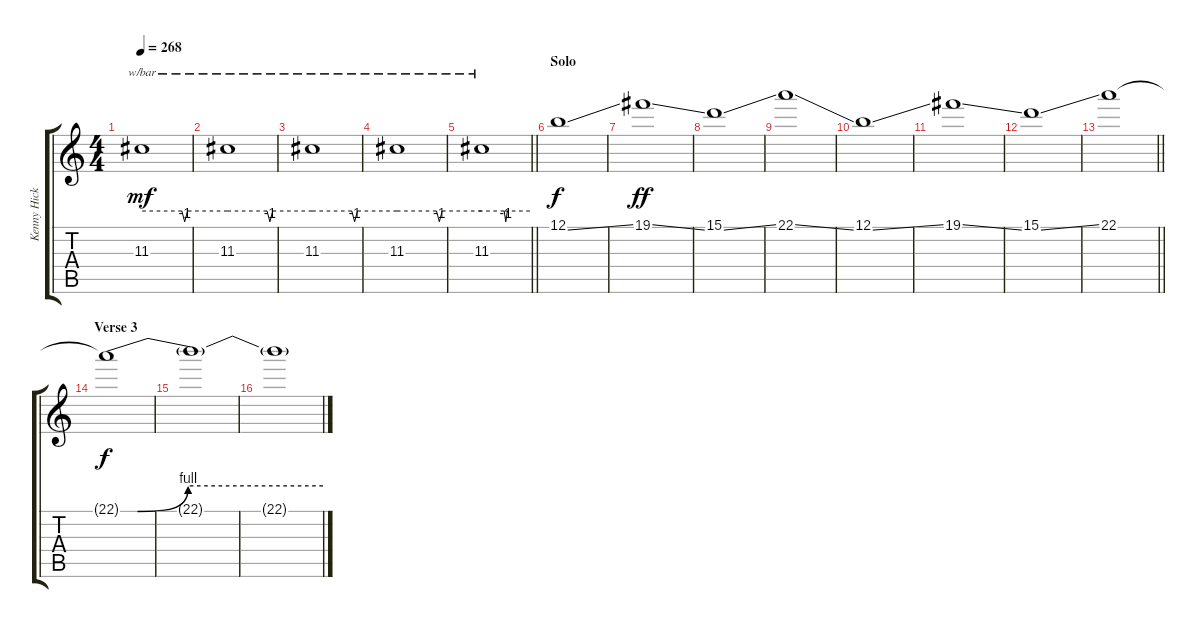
\track ("Kenny Hickey" "Kenny Hick") {instrument distortionguitar}
\staff {score tabs}
\tuning (B3 Gb3 D3 A2 E2 B1) {hide}
\ts (4 4)
\tempo 268
\clef g2
\ks c
11.3.1{tbe (custom default 0 0 28 0 30 -4 32 0 60 0) dy mf} |
11.3.1{tbe (custom default 0 0 28 0 30 -4 32 0 60 0)} |
11.3.1{tbe (custom default 0 0 28 0 30 -4 32 0 60 0)} |
11.3.1{tbe (custom default 0 0 28 0 30 -4 32 0 60 0)} |
\barLineRight lightlight
11.3.1{tbe (custom default 0 0 28 0 30 -4 32 0 60 0)} |
\section ("" "Solo")
12.1{ss}.1{dy f instrument overdrivenguitar} |
19.1{ss}.1{dy ff} |
15.1{ss}.1 |
22.1{ss}.1 |
12.1{ss}.1 |
19.1{ss}.1 |
15.1{ss}.1 |
\barLineRight lightlight
22.1.1 |
\section ("" "Verse 3")
22.1{be (custom 0 0 5 0 20 4 60 4) t}.1{dy f} |
22.1{t}.1{volume 3} |
22.1{t}.1
